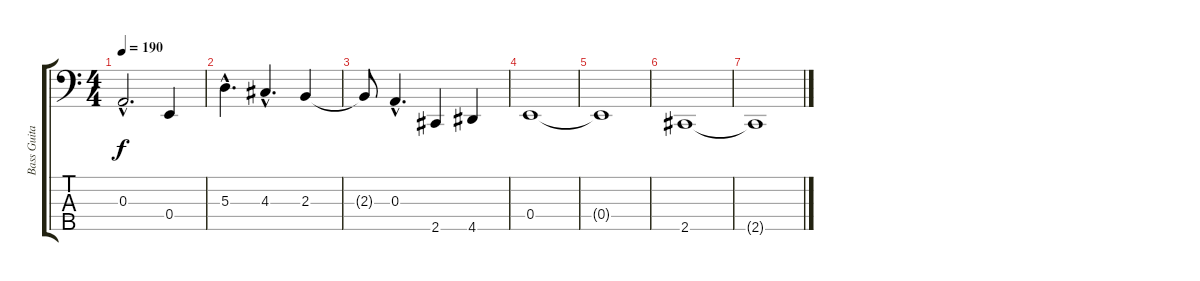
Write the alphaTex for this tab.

\track ("Bass Guitar" "Bass Guita") {instrument electricbassfinger}
\staff {score tabs}
\tuning (G2 D2 A1 E1 B0) {hide}
\ts (4 4)
\tempo 190
\clef f4
\ks c
0.3{hac t}.2{d dy f} 0.4.4 |
5.3{hac}.4{d} 4.3{hac}.4{d} 2.3.4 |
2.3{t}.8 0.3{hac}.4{d} 2.5.4 4.5.4 |
0.4.1{volume 0} |
0.4{t}.1 |
2.5.1 |
2.5{t}.1
